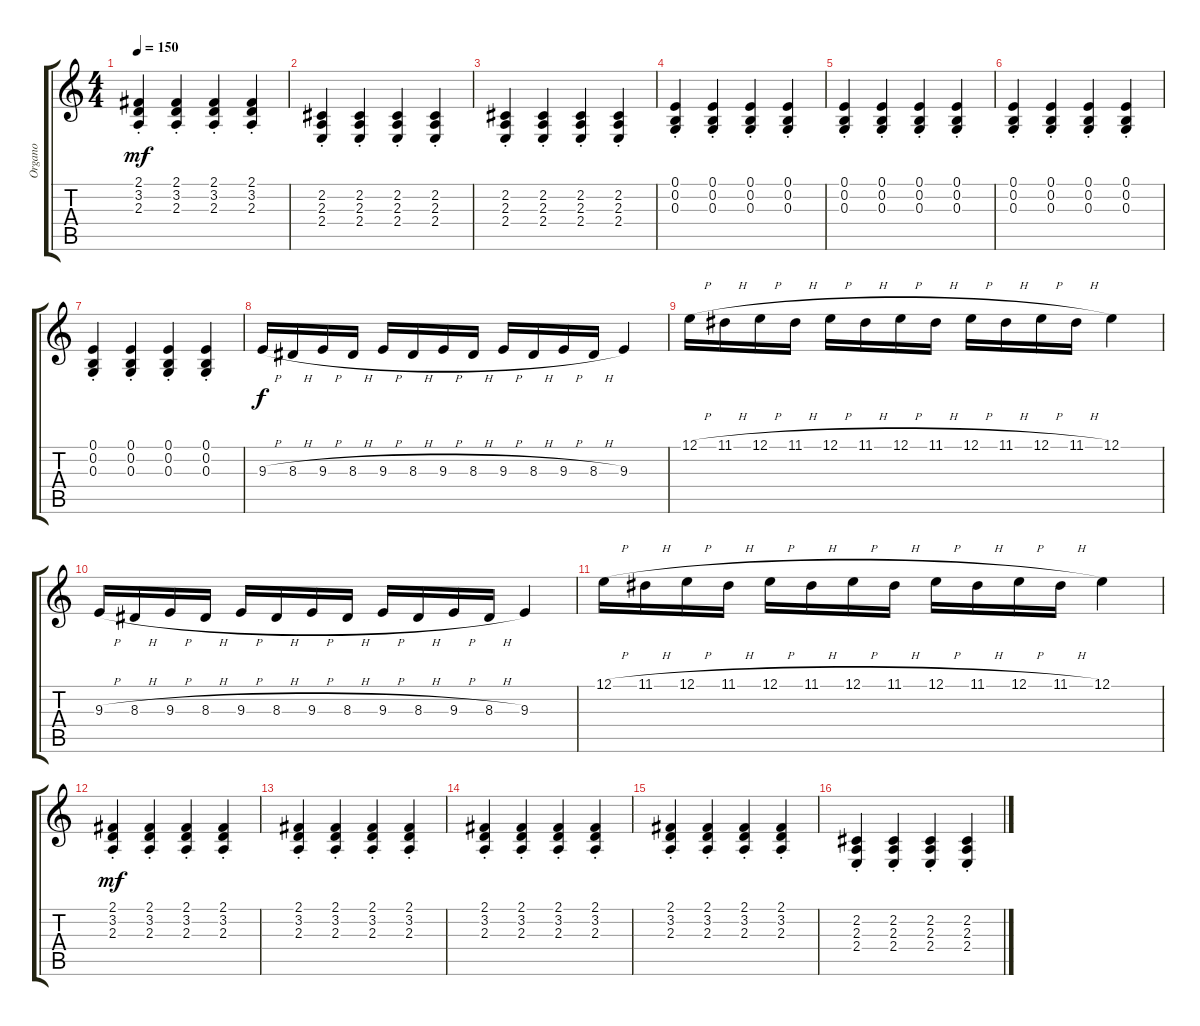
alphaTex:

\track ("Organo" "Organo") {instrument churchorgan}
\staff {score tabs}
\tuning (E4 B3 G3 D3 A2 E2) {hide}
\ts (4 4)
\tempo 150
\clef g2
\ks c
(2.1{st} 3.2{st} 2.3{st}).4{dy mf volume 14} (2.1{st} 3.2{st} 2.3{st}).4 (2.1{st} 3.2{st} 2.3{st}).4 (2.1{st} 3.2{st} 2.3{st}).4 |
(2.2{st} 2.3{st} 2.4).4{volume 14} (2.2{st} 2.3{st} 2.4).4 (2.2{st} 2.3{st} 2.4).4 (2.2{st} 2.3{st} 2.4).4 |
(2.2{st} 2.3{st} 2.4).4{volume 14} (2.2{st} 2.3{st} 2.4).4 (2.2{st} 2.3{st} 2.4).4 (2.2{st} 2.3{st} 2.4).4 |
(0.1{st} 0.2{st} 0.3{st}).4 (0.1{st} 0.2{st} 0.3{st}).4 (0.1{st} 0.2{st} 0.3{st}).4 (0.1{st} 0.2{st} 0.3{st}).4 |
(0.1{st} 0.2{st} 0.3{st}).4 (0.1{st} 0.2{st} 0.3{st}).4 (0.1{st} 0.2{st} 0.3{st}).4 (0.1{st} 0.2{st} 0.3{st}).4 |
(0.1{st} 0.2{st} 0.3{st}).4 (0.1{st} 0.2{st} 0.3{st}).4 (0.1{st} 0.2{st} 0.3{st}).4 (0.1{st} 0.2{st} 0.3{st}).4 |
(0.1{st} 0.2{st} 0.3{st}).4 (0.1{st} 0.2{st} 0.3{st}).4 (0.1{st} 0.2{st} 0.3{st}).4 (0.1{st} 0.2{st} 0.3{st}).4 |
9.3{h}.16{dy f} 8.3{h}.16 9.3{h}.16 8.3{h}.16 9.3{h}.16 8.3{h}.16 9.3{h}.16 8.3{h}.16 9.3{h}.16 8.3{h}.16 9.3{h}.16 8.3{h}.16 9.3.4 |
12.1{h}.16 11.1{h}.16 12.1{h}.16 11.1{h}.16 12.1{h}.16 11.1{h}.16 12.1{h}.16 11.1{h}.16 12.1{h}.16 11.1{h}.16 12.1{h}.16 11.1{h}.16 12.1.4 |
9.3{h}.16 8.3{h}.16 9.3{h}.16 8.3{h}.16 9.3{h}.16 8.3{h}.16 9.3{h}.16 8.3{h}.16 9.3{h}.16 8.3{h}.16 9.3{h}.16 8.3{h}.16 9.3.4 |
12.1{h}.16 11.1{h}.16 12.1{h}.16 11.1{h}.16 12.1{h}.16 11.1{h}.16 12.1{h}.16 11.1{h}.16 12.1{h}.16 11.1{h}.16 12.1{h}.16 11.1{h}.16 12.1.4 |
(2.1{st} 3.2{st} 2.3{st}).4{dy mf volume 14} (2.1{st} 3.2{st} 2.3{st}).4 (2.1{st} 3.2{st} 2.3{st}).4 (2.1{st} 3.2{st} 2.3{st}).4 |
(2.1{st} 3.2{st} 2.3{st}).4{volume 14} (2.1{st} 3.2{st} 2.3{st}).4 (2.1{st} 3.2{st} 2.3{st}).4 (2.1{st} 3.2{st} 2.3{st}).4 |
(2.1{st} 3.2{st} 2.3{st}).4{volume 14} (2.1{st} 3.2{st} 2.3{st}).4 (2.1{st} 3.2{st} 2.3{st}).4 (2.1{st} 3.2{st} 2.3{st}).4 |
(2.1{st} 3.2{st} 2.3{st}).4{volume 14} (2.1{st} 3.2{st} 2.3{st}).4 (2.1{st} 3.2{st} 2.3{st}).4 (2.1{st} 3.2{st} 2.3{st}).4 |
(2.2{st} 2.3{st} 2.4).4{volume 14} (2.2{st} 2.3{st} 2.4).4 (2.2{st} 2.3{st} 2.4).4 (2.2{st} 2.3{st} 2.4).4
